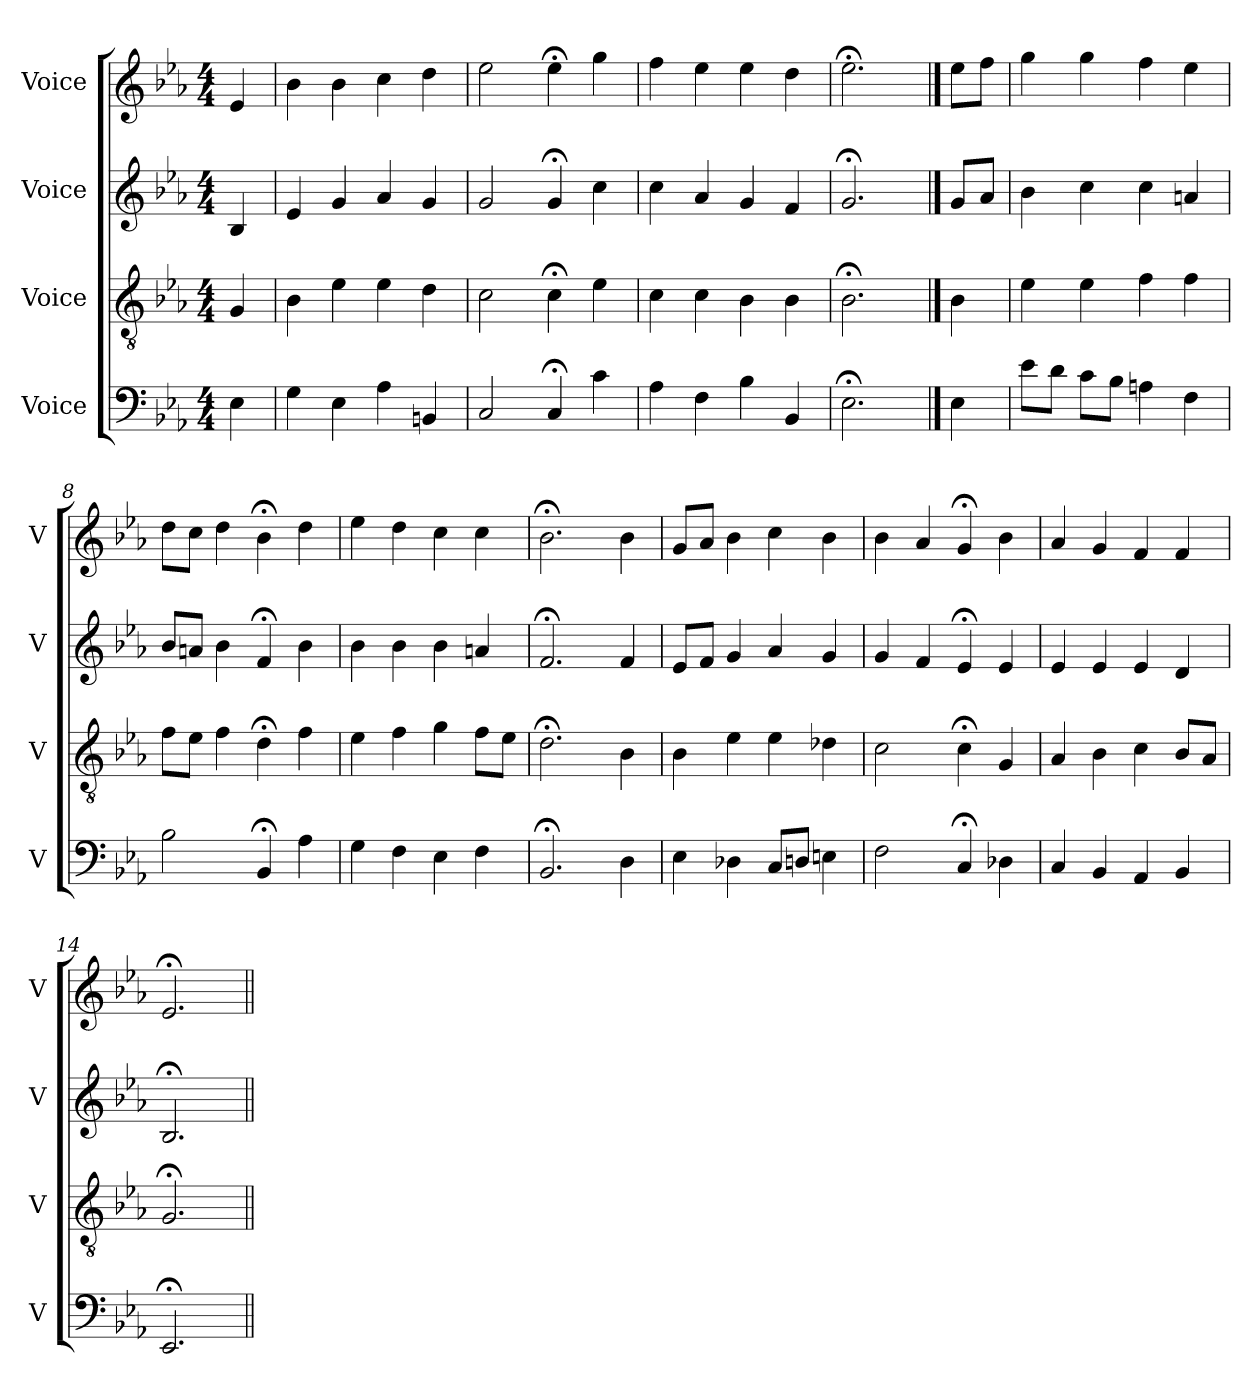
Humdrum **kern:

**kern	**kern	**kern	**kern
*part4	*part3	*part2	*part1
*staff4	*staff3	*staff2	*staff1
*I"Voice	*I"Voice	*I"Voice	*I"Voice
*I'V	*I'V	*I'V	*I'V
*clefF4	*clefGv2	*clefG2	*clefG2
*k[b-e-a-]	*k[b-e-a-]	*k[b-e-a-]	*k[b-e-a-]
*M4/4	*M4/4	*M4/4	*M4/4
*MM100	*MM100	*MM100	*MM100
=1	=1	=1	=1
4E-\	4G/	4B-/	4e-/
=2	=2	=2	=2
4G\	4B-\	4e-/	4b-\
4E-\	4e-\	4g/	4b-\
4A-\	4e-\	4a-/	4cc\
4BBn/	4d\	4g/	4dd\
=3	=3	=3	=3
2C/	2c\	2g/	2ee-\
4C;/	4c;\	4g;/	4ee-;\
4c\	4e-\	4cc\	4gg\
=4	=4	=4	=4
4A-\	4c\	4cc\	4ff\
4F\	4c\	4a-/	4ee-\
4B-\	4B-\	4g/	4ee-\
4BB-/	4B-\	4f/	4dd\
=5	=5	=5	=5
2.E-;\	2.B-;\	2.g;/	2.ee-;\
==6	==6	==6	==6
4E-\	4B-\	8g/L	8ee-\L
.	.	8a-/J	8ff\J
=7	=7	=7	=7
8e-\L	4e-\	4b-\	4gg\
8d\J	.	.	.
8c\L	4e-\	4cc\	4gg\
8B-\J	.	.	.
4An\	4f\	4cc\	4ff\
4F\	4f\	4an/	4ee-\
=8	=8	=8	=8
2B-\	8f\L	8b-/L	8dd\L
.	8e-\J	8an/J	8cc\J
.	4f\	4b-\	4dd\
4BB-;/	4d;\	4f;/	4b-;\
4A-\	4f\	4b-\	4dd\
=9	=9	=9	=9
4G\	4e-\	4b-\	4ee-\
4F\	4f\	4b-\	4dd\
4E-\	4g\	4b-\	4cc\
4F\	8f\L	4an/	4cc\
.	8e-\J	.	.
!!LO:LB:g=z
=10	=10	=10	=10
2.BB-;/	2.d;\	2.f;/	2.b-;\
4D\	4B-\	4f/	4b-\
=11	=11	=11	=11
4E-\	4B-\	8e-/L	8g/L
.	.	8f/J	8a-/J
4D-X\	4e-\	4g/	4b-\
8C/L	4e-\	4a-/	4cc\
8Dn/J	.	.	.
4En\	4d-X\	4g/	4b-\
=12	=12	=12	=12
2F\	2c\	4g/	4b-\
.	.	4f/	4a-/
4C;/	4c;\	4e-;/	4g;/
4D-X\	4G/	4e-/	4b-\
=13	=13	=13	=13
4C/	4A-/	4e-/	4a-/
4BB-/	4B-\	4e-/	4g/
4AA-/	4c\	4e-/	4f/
4BB-/	8B-/L	4d/	4f/
.	8A-/J	.	.
=14	=14	=14	=14
2.EE-;/	2.G;/	2.B-;/	2.e-;/
=||	=||	=||	=||
*-	*-	*-	*-
